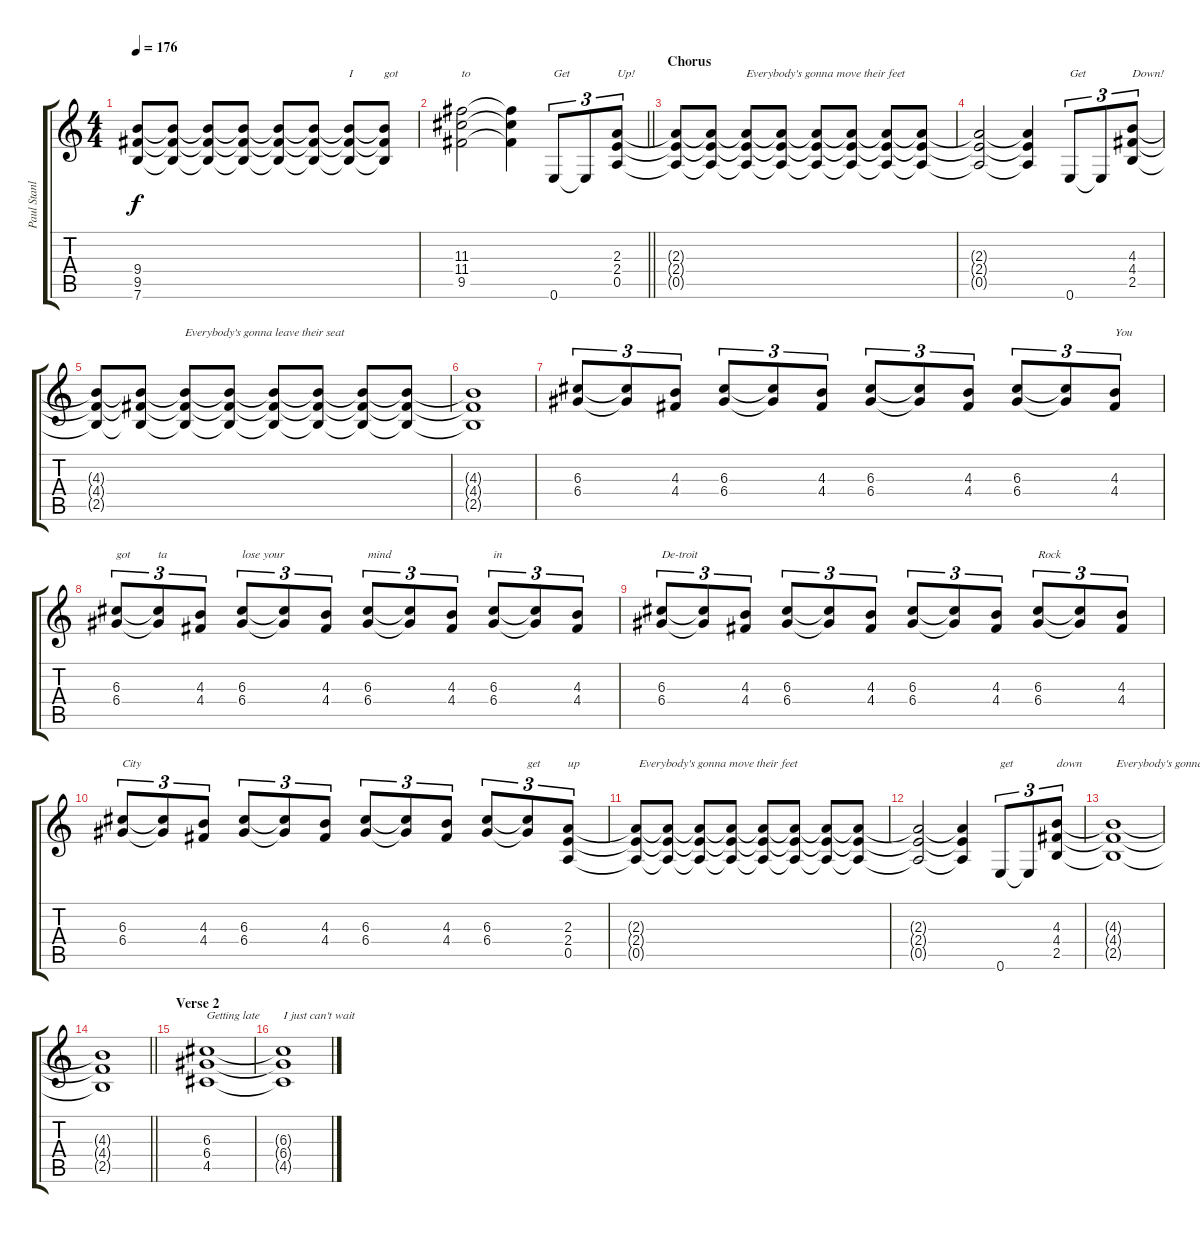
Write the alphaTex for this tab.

\track ("Paul Stanley" "Paul Stanl") {instrument distortionguitar}
\staff {score tabs}
\tuning (E4 B3 G3 D3 A2 E2) {hide}
\ts (4 4)
\tempo 176
\clef g2
\ks c
(9.4 9.5 7.6).8{dy f} (9.4{t} 9.5{t} 7.6{t}).8 (9.4{t} 9.5{t} 7.6{t}).8 (9.4{t} 9.5{t} 7.6{t}).8 (9.4{t} 9.5{t} 7.6{t}).8 (9.4{t} 9.5{t} 7.6{t}).8 (9.4{t} 9.5{t} 7.6{t}).8{txt "I"} (9.4{t} 9.5{t} 7.6{t}).8{txt "got"} |
\barLineRight lightlight
(11.3 11.4 9.5).2{txt "to"} (11.3{t} 11.4{t} 9.5{t}).4 0.6.8{tu (3 2) txt "Get"} 0.6{t}.8{tu (3 2)} (2.3 2.4 0.5).8{tu (3 2) txt "Up!"} |
\section ("" "Chorus")
(2.3{t} 2.4{t} 0.5{t}).8 (2.3{t} 2.4{t} 0.5{t}).8 (2.3{t} 2.4{t} 0.5{t}).8{txt "Everybody's gonna move their feet"} (2.3{t} 2.4{t} 0.5{t}).8 (2.3{t} 2.4{t} 0.5{t}).8 (2.3{t} 2.4{t} 0.5{t}).8 (2.3{t} 2.4{t} 0.5{t}).8 (2.3{t} 2.4{t} 0.5{t}).8 |
(2.3{t} 2.4{t} 0.5{t}).2 (2.3{t} 2.4{t} 0.5{t}).4 0.6.8{tu (3 2) txt "Get"} 0.6{t}.8{tu (3 2)} (4.3 4.4 2.5).8{tu (3 2) txt "Down!"} |
(4.3{t} 4.4{t} 2.5{t}).8 (4.3{t} 4.4{t} 2.5{t}).8 (4.3{t} 4.4{t} 2.5{t}).8{txt "Everybody's gonna leave their seat"} (4.3{t} 4.4{t} 2.5{t}).8 (4.3{t} 4.4{t} 2.5{t}).8 (4.3{t} 4.4{t} 2.5{t}).8 (4.3{t} 4.4{t} 2.5{t}).8 (4.3{t} 4.4{t} 2.5{t}).8 |
(4.3{t} 4.4{t} 2.5{t}).1 |
(6.3 6.4).8{tu (3 2)} (6.3{t} 6.4{t}).8{tu (3 2)} (4.3 4.4).8{tu (3 2)} (6.3 6.4).8{tu (3 2)} (6.3{t} 6.4{t}).8{tu (3 2)} (4.3 4.4).8{tu (3 2)} (6.3 6.4).8{tu (3 2)} (6.3{t} 6.4{t}).8{tu (3 2)} (4.3 4.4).8{tu (3 2)} (6.3 6.4).8{tu (3 2)} (6.3{t} 6.4{t}).8{tu (3 2)} (4.3 4.4).8{tu (3 2) txt "You"} |
(6.3 6.4).8{tu (3 2) txt "got"} (6.3{t} 6.4{t}).8{tu (3 2) txt "ta"} (4.3 4.4).8{tu (3 2)} (6.3 6.4).8{tu (3 2) txt "lose your"} (6.3{t} 6.4{t}).8{tu (3 2)} (4.3 4.4).8{tu (3 2)} (6.3 6.4).8{tu (3 2) txt "mind"} (6.3{t} 6.4{t}).8{tu (3 2)} (4.3 4.4).8{tu (3 2)} (6.3 6.4).8{tu (3 2) txt "in"} (6.3{t} 6.4{t}).8{tu (3 2)} (4.3 4.4).8{tu (3 2)} |
(6.3 6.4).8{tu (3 2) txt "De-troit"} (6.3{t} 6.4{t}).8{tu (3 2)} (4.3 4.4).8{tu (3 2)} (6.3 6.4).8{tu (3 2)} (6.3{t} 6.4{t}).8{tu (3 2)} (4.3 4.4).8{tu (3 2)} (6.3 6.4).8{tu (3 2)} (6.3{t} 6.4{t}).8{tu (3 2)} (4.3 4.4).8{tu (3 2)} (6.3 6.4).8{tu (3 2) txt "Rock"} (6.3{t} 6.4{t}).8{tu (3 2)} (4.3 4.4).8{tu (3 2)} |
(6.3 6.4).8{tu (3 2) txt "City"} (6.3{t} 6.4{t}).8{tu (3 2)} (4.3 4.4).8{tu (3 2)} (6.3 6.4).8{tu (3 2)} (6.3{t} 6.4{t}).8{tu (3 2)} (4.3 4.4).8{tu (3 2)} (6.3 6.4).8{tu (3 2)} (6.3{t} 6.4{t}).8{tu (3 2)} (4.3 4.4).8{tu (3 2)} (6.3 6.4).8{tu (3 2)} (6.3{t} 6.4{t}).8{tu (3 2) txt "get"} (2.3 2.4 0.5).8{tu (3 2) txt "up"} |
(2.3{t} 2.4{t} 0.5{t}).8{txt " Everybody's gonna move their feet"} (2.3{t} 2.4{t} 0.5{t}).8 (2.3{t} 2.4{t} 0.5{t}).8 (2.3{t} 2.4{t} 0.5{t}).8 (2.3{t} 2.4{t} 0.5{t}).8 (2.3{t} 2.4{t} 0.5{t}).8 (2.3{t} 2.4{t} 0.5{t}).8 (2.3{t} 2.4{t} 0.5{t}).8 |
(2.3{t} 2.4{t} 0.5{t}).2 (2.3{t} 2.4{t} 0.5{t}).4 0.6.8{tu (3 2) txt "get"} 0.6{t}.8{tu (3 2)} (4.3 4.4 2.5).8{tu (3 2) txt "down"} |
(4.3{t} 4.4{t} 2.5{t}).1{txt " Everybody's gonna leave their seat"} |
\barLineRight lightlight
(4.3{t} 4.4{t} 2.5{t}).1 |
\section ("" "Verse 2")
(6.3 6.4 4.5).1{txt "Getting late"} |
(6.3{t} 6.4{t} 4.5{t}).1{txt "I just can't wait"}
